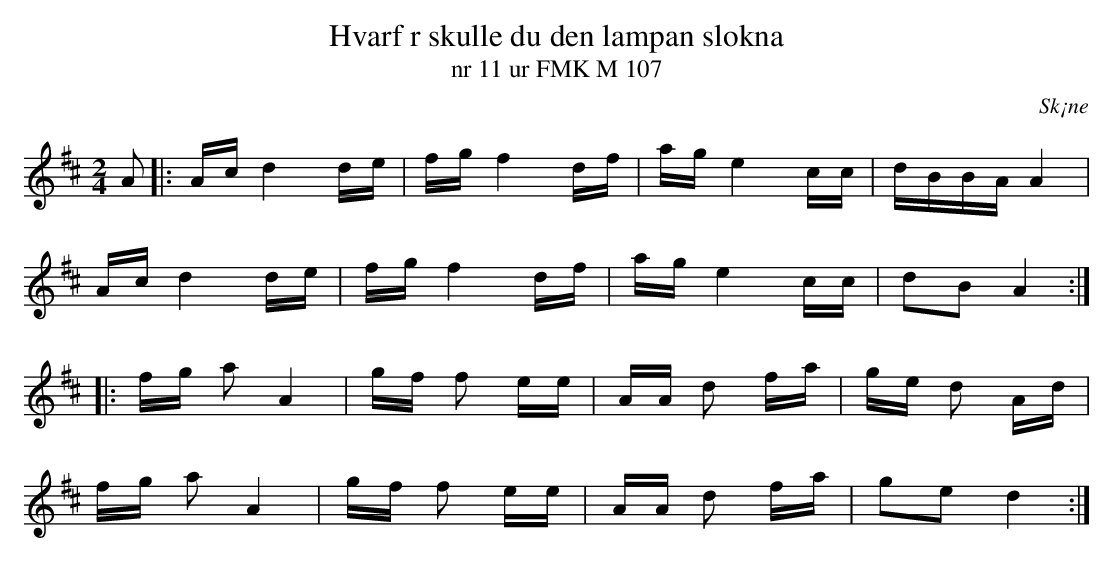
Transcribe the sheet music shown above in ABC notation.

X:1
T:Hvarf r skulle du den lampan slokna
T:nr 11 ur FMK M 107
O:Sk¡ne
M:2/4
L:1/16
K:D
A2 |: Ac d4 de | fg f4 df | ag e4 cc | dBBA A4 |
      Ac d4 de | fg f4 df | ag e4 cc | d2B2 A4 :|
|: fg a2 A4 | gf f2 ee | AA d2 fa | ge d2 Ad |
   fg a2 A4 | gf f2 ee | AA d2 fa | g2e2 d4 :|
